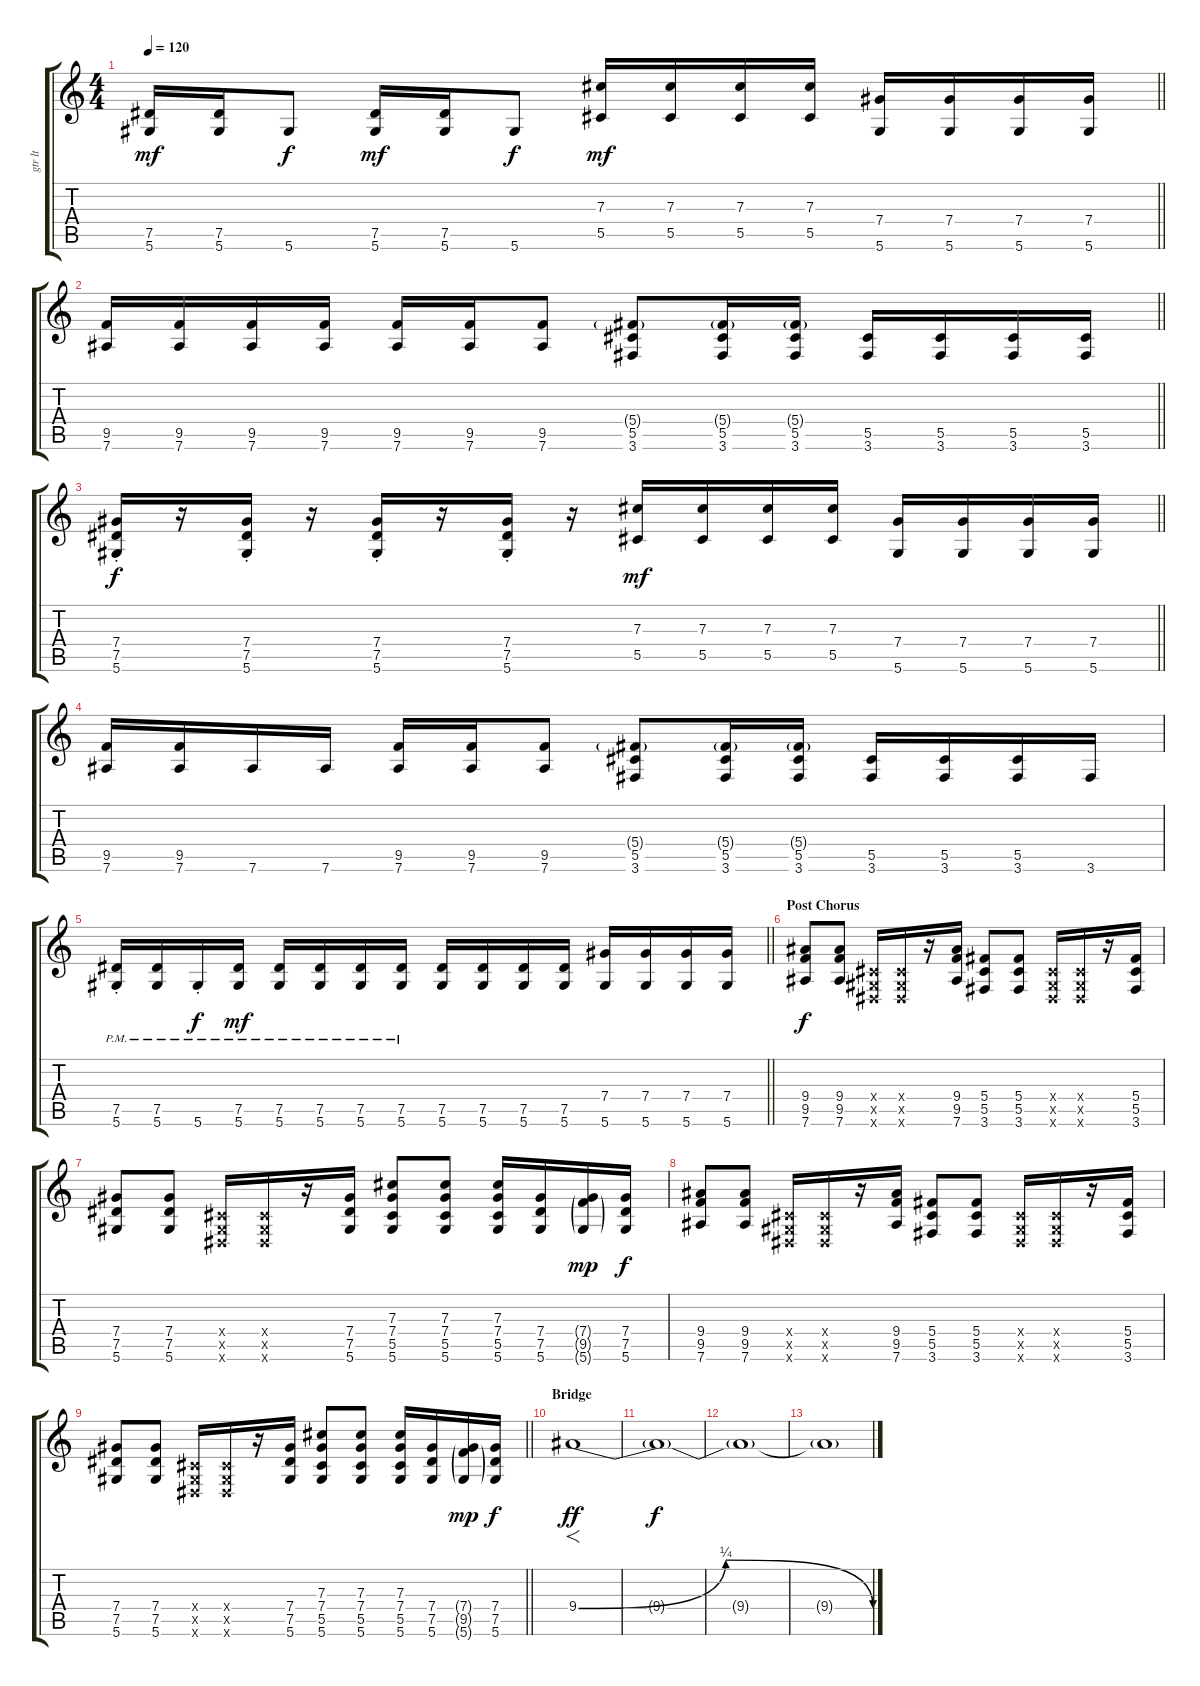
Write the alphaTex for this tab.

\track ("gtr lt" "gtr lt") {instrument overdrivenguitar}
\staff {score tabs}
\tuning (Eb4 Bb3 Gb3 Db3 Ab2 Eb2) {hide}
\ts (4 4)
\tempo 120
\clef g2
\barLineRight lightlight
\ks c
(7.5 5.6).16{dy mf} (7.5 5.6).16 5.6.8{dy f} (7.5 5.6).16{dy mf} (7.5 5.6).16 5.6.8{dy f} (7.3 5.5).16{dy mf} (7.3 5.5).16 (7.3 5.5).16 (7.3 5.5).16 (7.4 5.6).16 (7.4 5.6).16 (7.4 5.6).16 (7.4 5.6).16 |
\barLineRight lightlight
(9.5 7.6).16 (9.5 7.6).16 (9.5 7.6).16 (9.5 7.6).16 (9.5 7.6).16 (9.5 7.6).16 (9.5 7.6).8 (5.4{g} 5.5 3.6).8 (5.4{g} 5.5 3.6).16 (5.4{g} 5.5 3.6).16 (5.5 3.6).16 (5.5 3.6).16 (5.5 3.6).16 (5.5 3.6).16 |
\barLineRight lightlight
(7.4{st} 7.5{st} 5.6{st}).16{dy f} r.16 (7.4{st} 7.5{st} 5.6{st}).16 r.16 (7.4{st} 7.5{st} 5.6{st}).16 r.16 (7.4{st} 7.5{st} 5.6{st}).16 r.16 (7.3 5.5).16{dy mf} (7.3 5.5).16 (7.3 5.5).16 (7.3 5.5).16 (7.4 5.6).16 (7.4 5.6).16 (7.4 5.6).16 (7.4 5.6).16 |
(9.5 7.6).16 (9.5 7.6).16 7.6.16 7.6.16 (9.5 7.6).16 (9.5 7.6).16 (9.5 7.6).8 (5.4{g} 5.5 3.6).8 (5.4{g} 5.5 3.6).16 (5.4{g} 5.5 3.6).16 (5.5 3.6).16 (5.5 3.6).16 (5.5 3.6).16 3.6.16 |
\barLineRight lightlight
(7.5{pm st} 5.6{pm st}).16 (7.5{pm} 5.6{pm}).16 5.6{pm st}.16{dy f} (7.5{pm} 5.6{pm}).16{dy mf} (7.5{pm} 5.6{pm}).16 (7.5{pm} 5.6{pm}).16 (7.5{pm} 5.6{pm}).16 (7.5 5.6{pm}).16 (7.5 5.6).16 (7.5 5.6).16 (7.5 5.6).16 (7.5 5.6).16 (7.4 5.6).16 (7.4 5.6).16 (7.4 5.6).16 (7.4 5.6).16 |
\section ("" "Post Chorus")
(9.4 9.5 7.6).8{dy f} (9.4 9.5 7.6).8 (0.4{x} 0.5{x} 0.6{x}).16 (0.4{x} 0.5{x} 0.6{x}).16 r.16 (9.4 9.5 7.6).16 (5.4 5.5 3.6).8 (5.4 5.5 3.6).8 (0.4{x} 0.5{x} 0.6{x}).16 (0.4{x} 0.5{x} 0.6{x}).16 r.16 (5.4 5.5 3.6).16 |
(7.4 7.5 5.6).8 (7.4 7.5 5.6).8 (0.4{x} 0.5{x} 0.6{x}).16 (0.4{x} 0.5{x} 0.6{x}).16 r.16 (7.4 7.5 5.6).16 (7.3 7.4 5.5 5.6).8 (7.3 7.4 5.5 5.6).8 (7.3 7.4 5.5 5.6).16 (7.4 7.5 5.6).16 (7.4{g} 9.5{g} 5.6{g}).16{dy mp} (7.4 7.5 5.6).16{dy f} |
(9.4 9.5 7.6).8 (9.4 9.5 7.6).8 (0.4{x} 0.5{x} 0.6{x}).16 (0.4{x} 0.5{x} 0.6{x}).16 r.16 (9.4 9.5 7.6).16 (5.4 5.5 3.6).8 (5.4 5.5 3.6).8 (0.4{x} 0.5{x} 0.6{x}).16 (0.4{x} 0.5{x} 0.6{x}).16 r.16 (5.4 5.5 3.6).16 |
\barLineRight lightlight
(7.4 7.5 5.6).8 (7.4 7.5 5.6).8 (0.4{x} 0.5{x} 0.6{x}).16 (0.4{x} 0.5{x} 0.6{x}).16 r.16 (7.4 7.5 5.6).16 (7.3 7.4 5.5 5.6).8 (7.3 7.4 5.5 5.6).8 (7.3 7.4 5.5 5.6).16 (7.4 7.5 5.6).16 (7.4{g} 9.5{g} 5.6{g}).16{dy mp} (7.4 7.5 5.6).16{dy f} |
\section ("" "Bridge")
9.4{be (bendrelease 0 0 30 1 30 1 60 0)}.1{f dy ff} |
9.4{t}.1{dy f} |
9.4{t}.1 |
9.4{t}.1
